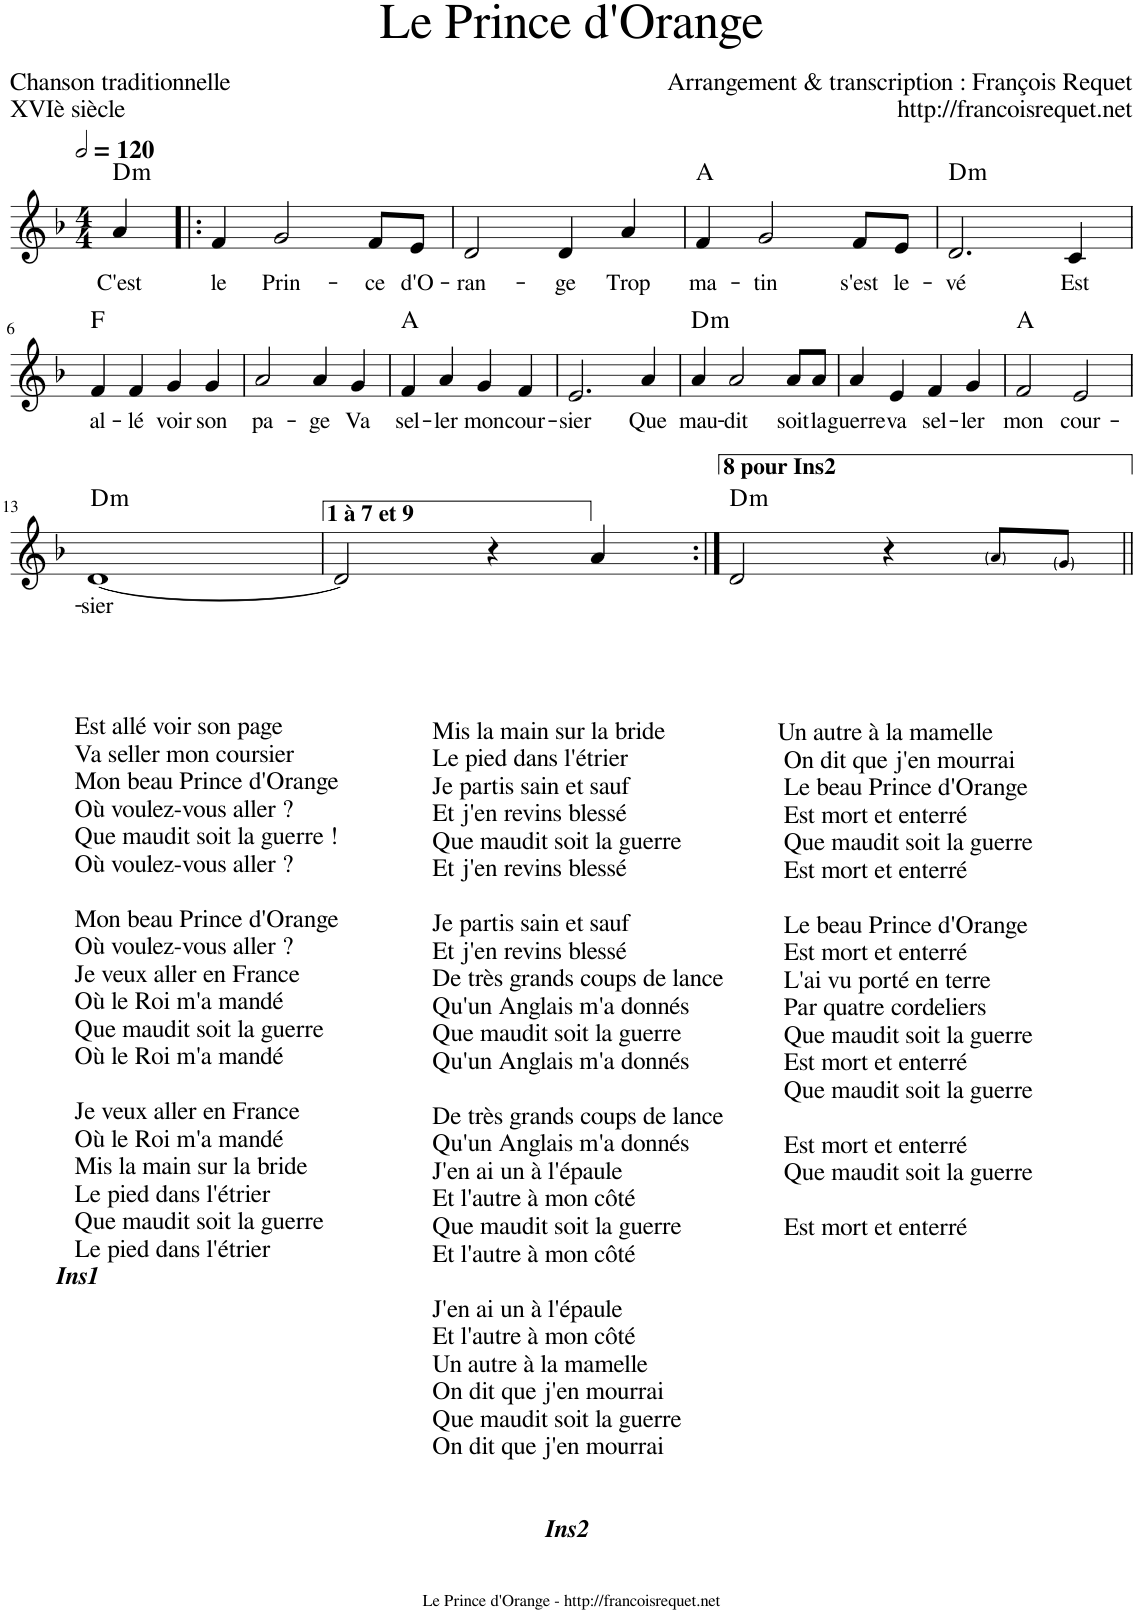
**kern	**text	**harte
*part1	*part1	*part1
*staff1	*staff1	*
*I"Voice, :uniqueContext0	*	*
*I'Vo.	*	*
*clefG2	*	*
*k[b-]	*	*
*M4/4	*	*
*MM240	*	*
=1	=1	=1
!	!LO:LY:b	!LO:H:kt=m
4a/	C'est	D:min
=2!|:	=2!|:	=2!|:
!	!LO:LY:b	!
4f/	le	.
!	!LO:LY:b	!
2g/	Prin-	.
!	!LO:LY:b	!
8f/L	-ce	.
!	!LO:LY:b	!
8e/J	d'O-	.
=3	=3	=3
!	!LO:LY:b	!
2d/	-ran-	.
!	!LO:LY:b	!
4d/	-ge	.
!	!LO:LY:b	!
4a/	Trop	.
=4	=4	=4
!	!LO:LY:b	!
4f/	ma-	A:maj
!	!LO:LY:b	!
2g/	-tin	.
!	!LO:LY:b	!
8f/L	s'est	.
!	!LO:LY:b	!
8e/J	le-	.
=5	=5	=5
!	!LO:LY:b	!LO:H:kt=m
2.d/	-vé	D:min
!	!LO:LY:b	!
4cn/	Est	.
!!LO:LB:g=z
=6	=6	=6
!	!LO:LY:b	!
4f/	al-	F:maj
!	!LO:LY:b	!
4f/	-lé	.
!	!LO:LY:b	!
4g/	voir	.
!	!LO:LY:b	!
4g/	son	.
=7	=7	=7
!	!LO:LY:b	!
2a/	pa-	.
!	!LO:LY:b	!
4a/	-ge	.
!	!LO:LY:b	!
4g/	Va	.
=8	=8	=8
!	!LO:LY:b	!
4f/	sel-	A:maj
!	!LO:LY:b	!
4a/	-ler	.
!	!LO:LY:b	!
4g/	mon	.
!	!LO:LY:b	!
4f/	cour-	.
=9	=9	=9
!	!LO:LY:b	!
2.e/	-sier	.
!	!LO:LY:b	!
4a/	Que	.
=10	=10	=10
!	!LO:LY:b	!LO:H:kt=m
4a/	mau-	D:min
!	!LO:LY:b	!
2a/	-dit	.
!	!LO:LY:b	!
8a/L	soit	.
!	!LO:LY:b	!
8a/J	la	.
=11	=11	=11
!	!LO:LY:b	!
4a/	guerre	.
!	!LO:LY:b	!
4e/	va	.
!	!LO:LY:b	!
4f/	sel-	.
!	!LO:LY:b	!
4g/	-ler	.
=12	=12	=12
!	!LO:LY:b	!
2f/	mon	A:maj
!	!LO:LY:b	!
2e/	cour-	.
!!LO:LB:g=z
=13	=13	=13
!	!LO:LY:b	!LO:H:kt=m
[1d	-sier	D:min
=14	=14	=14
2d/]	.	.
4r	.	.
4a/	.	.
=15:|!	=15:|!	=15:|!
!	!	!LO:H:kt=m
2d/	.	D:min
4r	.	.
8a!/L	.	.
8g!/J	.	.
=||	=||	=||
*-	*-	*-
